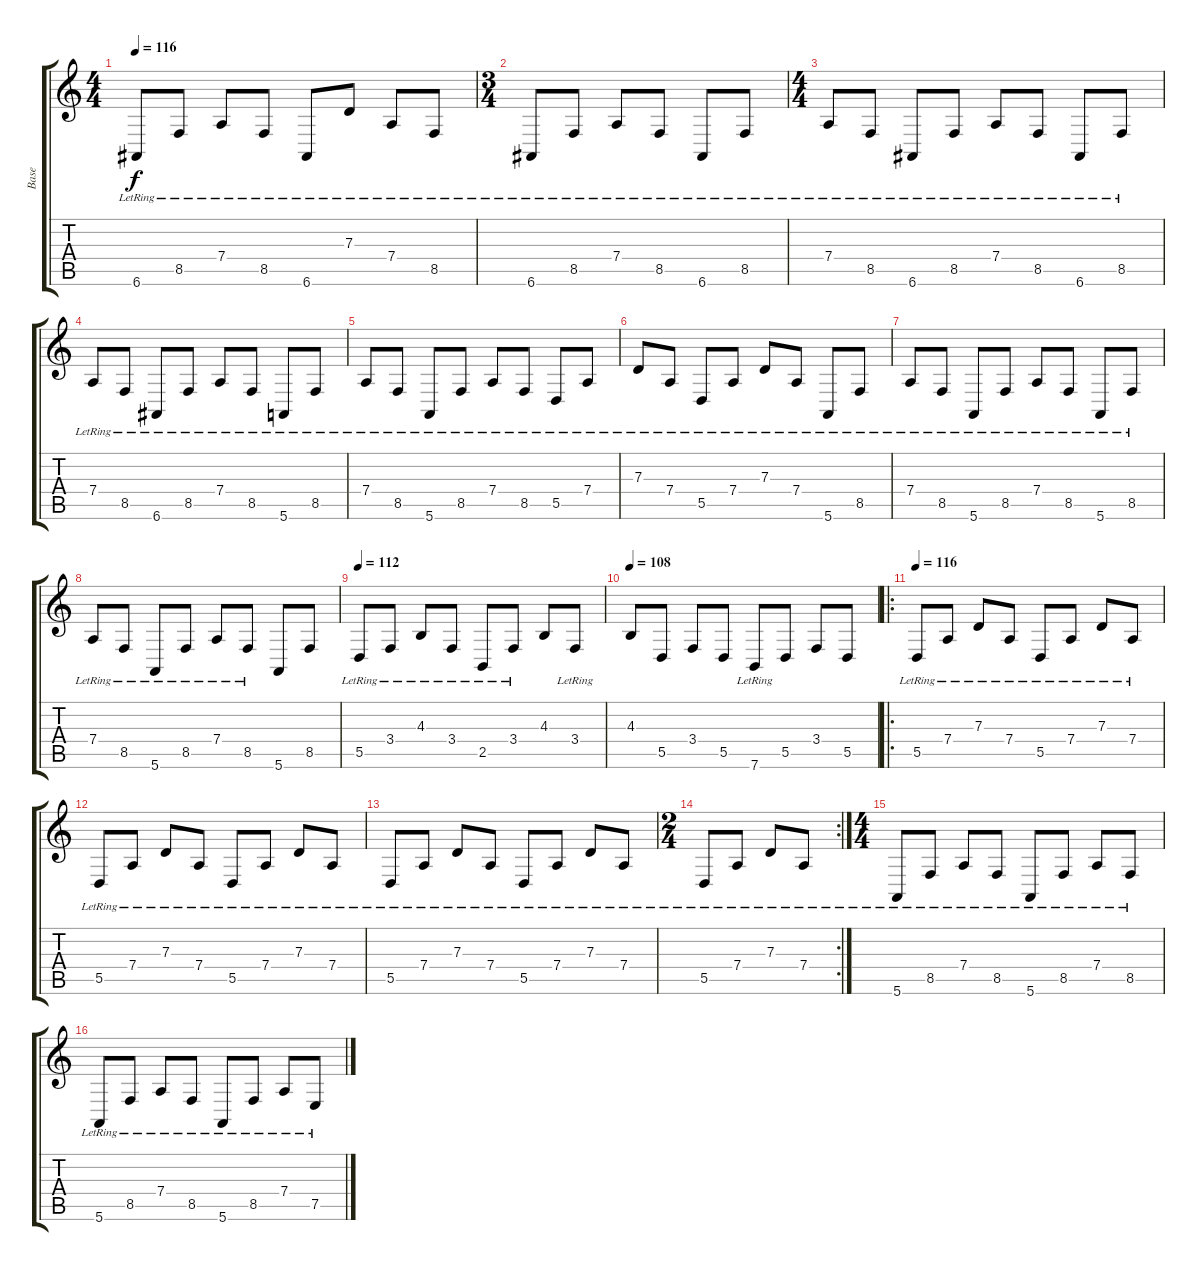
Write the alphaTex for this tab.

\track ("Base" "Base") {instrument acousticgrandpiano}
\staff {score tabs}
\tuning (E4 B3 G3 D3 A2 E2) {hide}
\ts (4 4)
\tempo 116
\clef g2
\ks c
6.6{lr}.8{dy f} 8.5{lr}.8 7.4{lr}.8 8.5{lr}.8 6.6{lr}.8 7.3{lr}.8 7.4{lr}.8 8.5{lr}.8 |
\ts (3 4)
6.6{lr}.8 8.5{lr}.8 7.4{lr}.8 8.5{lr}.8 6.6{lr}.8 8.5{lr}.8 |
\ts (4 4)
7.4{lr}.8 8.5{lr}.8 6.6{lr}.8 8.5{lr}.8 7.4{lr}.8 8.5{lr}.8 6.6{lr}.8 8.5{lr}.8 |
7.4{lr}.8 8.5{lr}.8 6.6{lr}.8 8.5{lr}.8 7.4{lr}.8 8.5{lr}.8 5.6{lr}.8 8.5{lr}.8 |
7.4{lr}.8 8.5{lr}.8 5.6{lr}.8 8.5{lr}.8 7.4{lr}.8 8.5{lr}.8 5.5{lr}.8 7.4{lr}.8 |
7.3{lr}.8 7.4{lr}.8 5.5{lr}.8 7.4{lr}.8 7.3{lr}.8 7.4{lr}.8 5.6{lr}.8 8.5{lr}.8 |
7.4{lr}.8 8.5{lr}.8 5.6{lr}.8 8.5{lr}.8 7.4{lr}.8 8.5{lr}.8 5.6{lr}.8 8.5{lr}.8 |
7.4{lr}.8 8.5{lr}.8 5.6{lr}.8 8.5{lr}.8 7.4{lr}.8 8.5{lr}.8 5.6.8 8.5.8 |
\tempo 112
5.5{lr}.8 3.4{lr}.8 4.3{lr}.8 3.4{lr}.8 2.5{lr}.8 3.4{lr}.8 4.3.8 3.4{lr}.8 |
\tempo 108
4.3.8 5.5.8 3.4.8 5.5.8 7.6{lr}.8 5.5.8 3.4.8 5.5.8 |
\ro
\tempo 116
5.5{lr}.8{volume 9} 7.4{lr}.8 7.3{lr}.8 7.4{lr}.8 5.5{lr}.8 7.4{lr}.8 7.3{lr}.8 7.4{lr}.8 |
5.5{lr}.8 7.4{lr}.8 7.3{lr}.8 7.4{lr}.8 5.5{lr}.8 7.4{lr}.8 7.3{lr}.8 7.4{lr}.8 |
5.5{lr}.8 7.4{lr}.8 7.3{lr}.8 7.4{lr}.8 5.5{lr}.8 7.4{lr}.8 7.3{lr}.8 7.4{lr}.8 |
\rc 2
\ts (2 4)
5.5{lr}.8 7.4{lr}.8 7.3{lr}.8 7.4{lr}.8 |
\ts (4 4)
5.6{lr}.8 8.5{lr}.8 7.4{lr}.8 8.5{lr}.8 5.6{lr}.8 8.5{lr}.8 7.4{lr}.8 8.5{lr}.8 |
5.6{lr}.8 8.5{lr}.8 7.4{lr}.8 8.5{lr}.8 5.6{lr}.8 8.5{lr}.8 7.4{lr}.8 7.5{lr}.8
